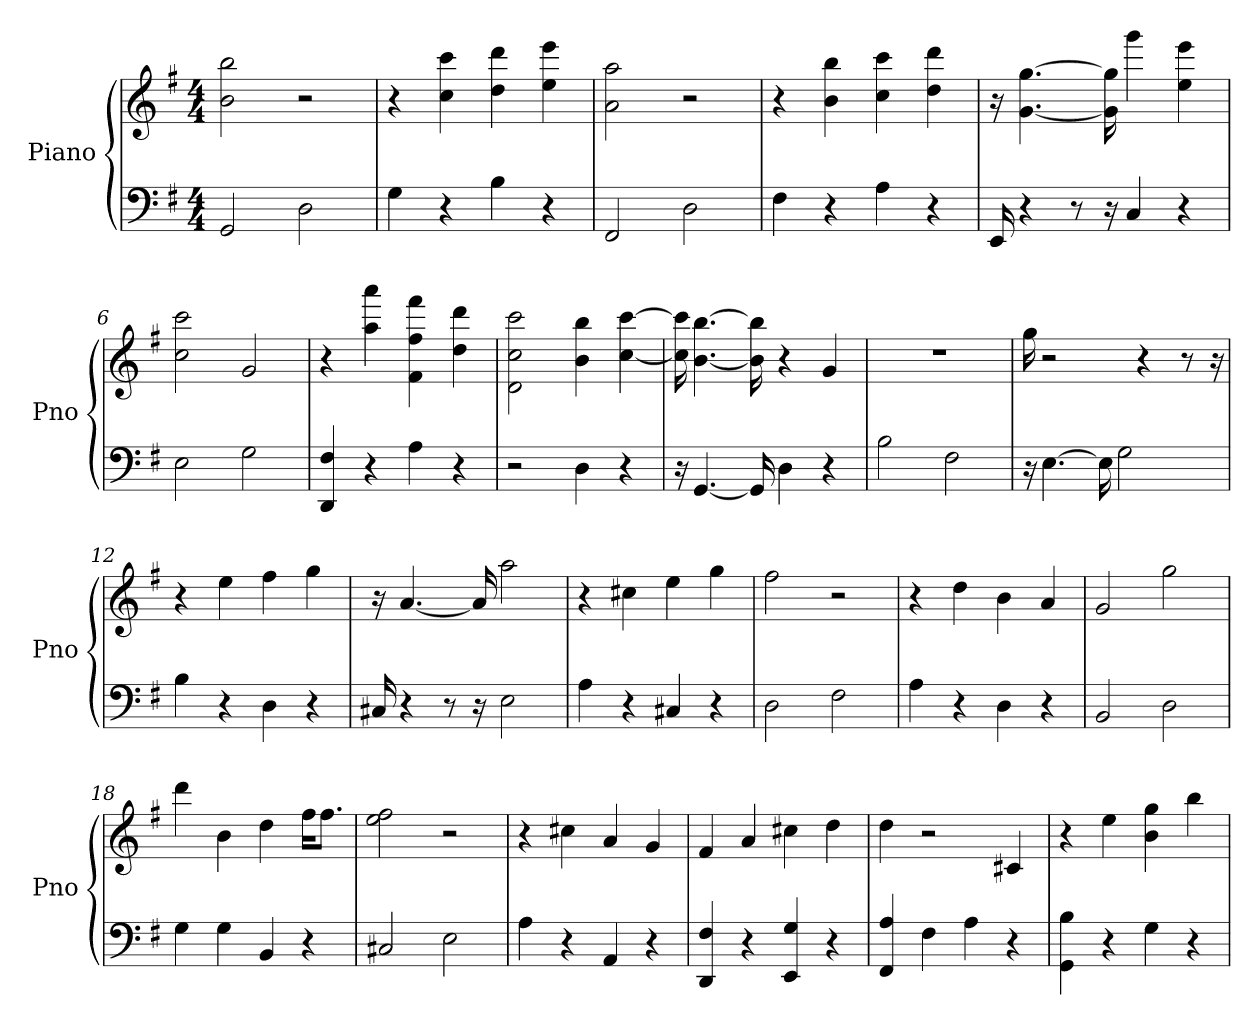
**kern	**kern
*part1	*part1
*staff2	*staff1
*I"Piano	*
*I'Pno	*
*clefF4	*clefG2
*k[f#]	*k[f#]
*G:	*G:
*M4/4	*M4/4
*MM122	*MM122
=1	=1
2GG	2bb 2b
2D	2r
=2	=2
4G	4r
4r	4cc 4ccc
4B	4dd 4ddd
4r	4ee 4eee
=3	=3
2FF#	2aa 2a
2D	2r
=4	=4
4F#	4r
4r	4bb 4b
4A	4cc 4ccc
4r	4dd 4ddd
=5	=5
16EE	16r
4r	[4.gg [4.g
8r	.
16r	16gg] 16g]
4C	4ggg
4r	4ee 4eee
=6	=6
2E	2ccc 2cc
2G	2g
=7	=7
4DD 4F#	4r
4r	4aaa 4aa
4A	4fff# 4f# 4ff#
4r	4dd 4ddd
=8	=8
2r	2ccc 2d 2cc
4D	4bb 4b
4r	[4ccc [4cc
=9	=9
16r	16ccc] 16cc]
[4.GG	[4.bb [4.b
16GG]	16bb] 16b]
4D	4r
4r	4g
=10	=10
2B	1r
2F#	.
=11	=11
16r	16gg
[4.E	2r
16E]	.
2G	.
.	4r
.	8r
.	16r
=12	=12
4B	4r
4r	4ee
4D	4ff#
4r	4gg
=13	=13
16C#	16r
4r	[4.a
8r	.
16r	16a]
2E	2aa
=14	=14
4A	4r
4r	4cc#
4C#	4ee
4r	4gg
=15	=15
2D	2ff#
2F#	2r
=16	=16
4A	4r
4r	4dd
4D	4b
4r	4a
=17	=17
2BB	2g
2D	2gg
=18	=18
4G	4ddd
4G	4b
4BB	4dd
4r	16ff#\KL
.	8.ff#\J
=19	=19
2C#	2ff# 2ee
2E	2r
=20	=20
4A	4r
4r	4cc#
4AA	4a
4r	4g
=21	=21
4DD 4F#	4f#
4r	4a
4EE 4G	4cc#
4r	4dd
=22	=22
4A 4FF#	4dd
4F#	2r
4A	.
4r	4c#
=23	=23
4B 4GG	4r
4r	4ee
4G	4gg 4b
4r	4bb
=	=
*-	*-
